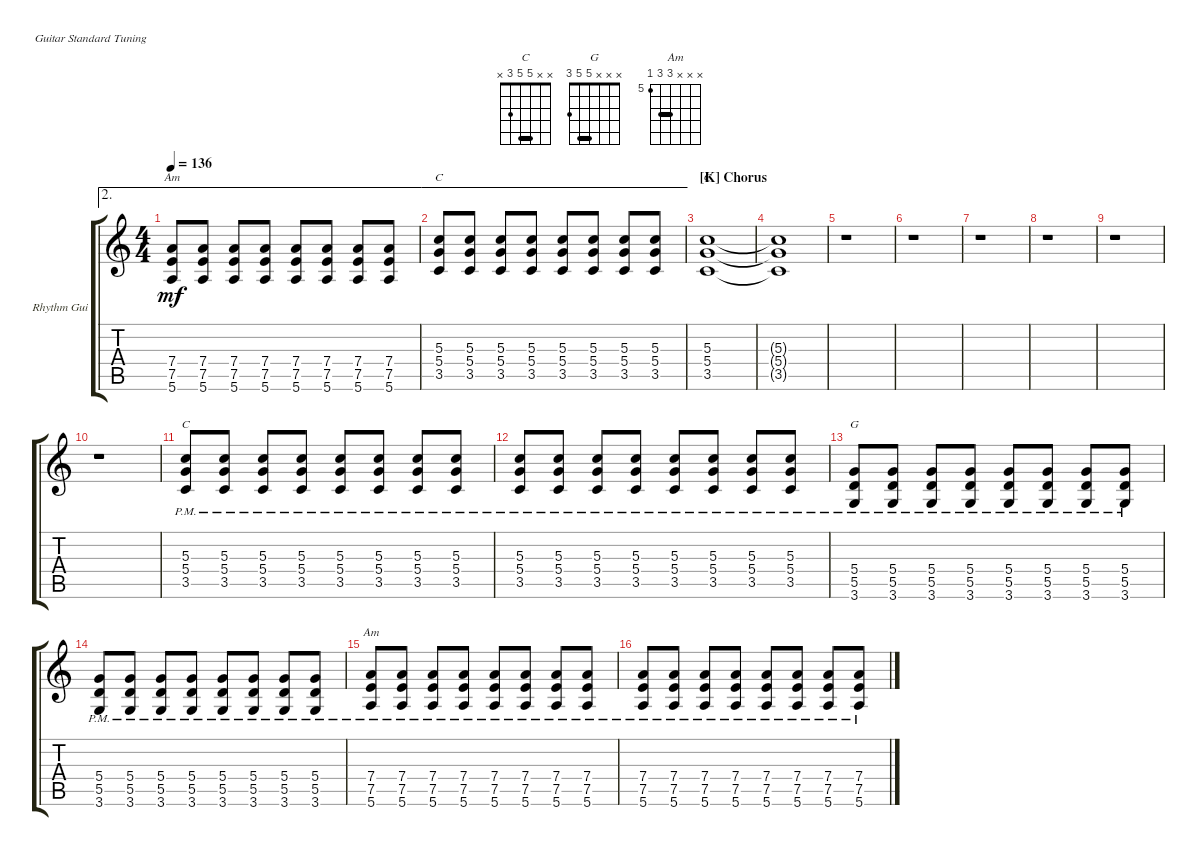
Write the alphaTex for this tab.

\defaultSystemsLayout 4
\bracketExtendMode groupsimilarinstruments
\firstSystemTrackNameOrientation horizontal
\otherSystemsTrackNameOrientation horizontal
\track ("Rhythm Guitar" "Rhythm Gui") {instrument overdrivenguitar}
\staff {score tabs}
\tuning (E4 B3 G3 D3 A2 E2)
\chord ("C" x x 5 5 3 x) {barre 5}
\chord ("G" x x x 5 5 3) {barre 5}
\chord ("Am" x x x 7 7 5) {firstfret 5 barre 7}
\ae 2
\ts (4 4)
\tempo 136
\clef g2
\scale
0.333333
\ks c
(5.6 7.5 7.4).8{ch "Am" dy mf} (5.6 7.5 7.4).8 (5.6 7.5 7.4).8 (5.6 7.5 7.4).8 (5.6 7.5 7.4).8 (5.6 7.5 7.4).8 (5.6 7.5 7.4).8 (5.6 7.5 7.4).8 |
\ae 2
\scale
0.333333 (3.5 5.4 5.3).8{ch "C"} (3.5 5.4 5.3).8 (3.5 5.4 5.3).8 (3.5 5.4 5.3).8 (3.5 5.4 5.3).8 (3.5 5.4 5.3).8 (3.5 5.4 5.3).8 (3.5 5.4 5.3).8 |
\section ("K" "Chorus")
\scale
0.333333 (3.5 5.4 5.3).1{ch "C"} |
\scale
0.333333 (3.5{t} 5.4{t} 5.3{t}).1 |
\scale
0.333333 r.1 |
\scale
0.333333 r.1 |
\scale
0.333333 r.1 |
\scale
0.333333 r.1 |
\scale
0.333333 r.1 |
\scale
0.333333 r.1 |
\scale
0.333333 (3.5{pm} 5.4{pm} 5.3{pm}).8{ch "C"} (3.5{pm} 5.4{pm} 5.3{pm}).8 (3.5{pm} 5.4{pm} 5.3{pm}).8 (3.5{pm} 5.4{pm} 5.3{pm}).8 (3.5{pm} 5.4{pm} 5.3{pm}).8 (3.5{pm} 5.4{pm} 5.3{pm}).8 (3.5{pm} 5.4{pm} 5.3{pm}).8 (3.5{pm} 5.4{pm} 5.3{pm}).8 |
\scale
0.333333 (3.5{pm} 5.4{pm} 5.3{pm}).8 (3.5{pm} 5.4{pm} 5.3{pm}).8 (3.5{pm} 5.4{pm} 5.3{pm}).8 (3.5{pm} 5.4{pm} 5.3{pm}).8 (3.5{pm} 5.4{pm} 5.3{pm}).8 (3.5{pm} 5.4{pm} 5.3{pm}).8 (3.5{pm} 5.4{pm} 5.3{pm}).8 (3.5{pm} 5.4{pm} 5.3{pm}).8 |
\scale
0.333333 (3.6{pm} 5.5{pm} 5.4{pm}).8{ch "G"} (3.6{pm} 5.5{pm} 5.4{pm}).8 (3.6{pm} 5.5{pm} 5.4{pm}).8 (3.6{pm} 5.5{pm} 5.4{pm}).8 (3.6{pm} 5.5{pm} 5.4{pm}).8 (3.6{pm} 5.5{pm} 5.4{pm}).8 (3.6{pm} 5.5{pm} 5.4{pm}).8 (3.6{pm} 5.5{pm} 5.4{pm}).8 |
\scale
0.333333 (3.6{pm} 5.5{pm} 5.4{pm}).8 (3.6{pm} 5.5{pm} 5.4{pm}).8 (3.6{pm} 5.5{pm} 5.4{pm}).8 (3.6{pm} 5.5{pm} 5.4{pm}).8 (3.6{pm} 5.5{pm} 5.4{pm}).8 (3.6{pm} 5.5{pm} 5.4{pm}).8 (3.6{pm} 5.5{pm} 5.4{pm}).8 (3.6{pm} 5.5{pm} 5.4{pm}).8 |
\scale
0.333333 (5.6{pm} 7.5{pm} 7.4{pm}).8{ch "Am"} (5.6{pm} 7.5{pm} 7.4{pm}).8 (5.6{pm} 7.5{pm} 7.4{pm}).8 (5.6{pm} 7.5{pm} 7.4{pm}).8 (5.6{pm} 7.5{pm} 7.4{pm}).8 (5.6{pm} 7.5{pm} 7.4{pm}).8 (5.6{pm} 7.5{pm} 7.4{pm}).8 (5.6{pm} 7.5{pm} 7.4{pm}).8 |
\scale
0.333333 (5.6{pm} 7.5{pm} 7.4{pm}).8 (5.6{pm} 7.5{pm} 7.4{pm}).8 (5.6{pm} 7.5{pm} 7.4{pm}).8 (5.6{pm} 7.5{pm} 7.4{pm}).8 (5.6{pm} 7.5{pm} 7.4{pm}).8 (5.6{pm} 7.5{pm} 7.4{pm}).8 (5.6{pm} 7.5{pm} 7.4{pm}).8 (5.6{pm} 7.5{pm} 7.4{pm}).8
